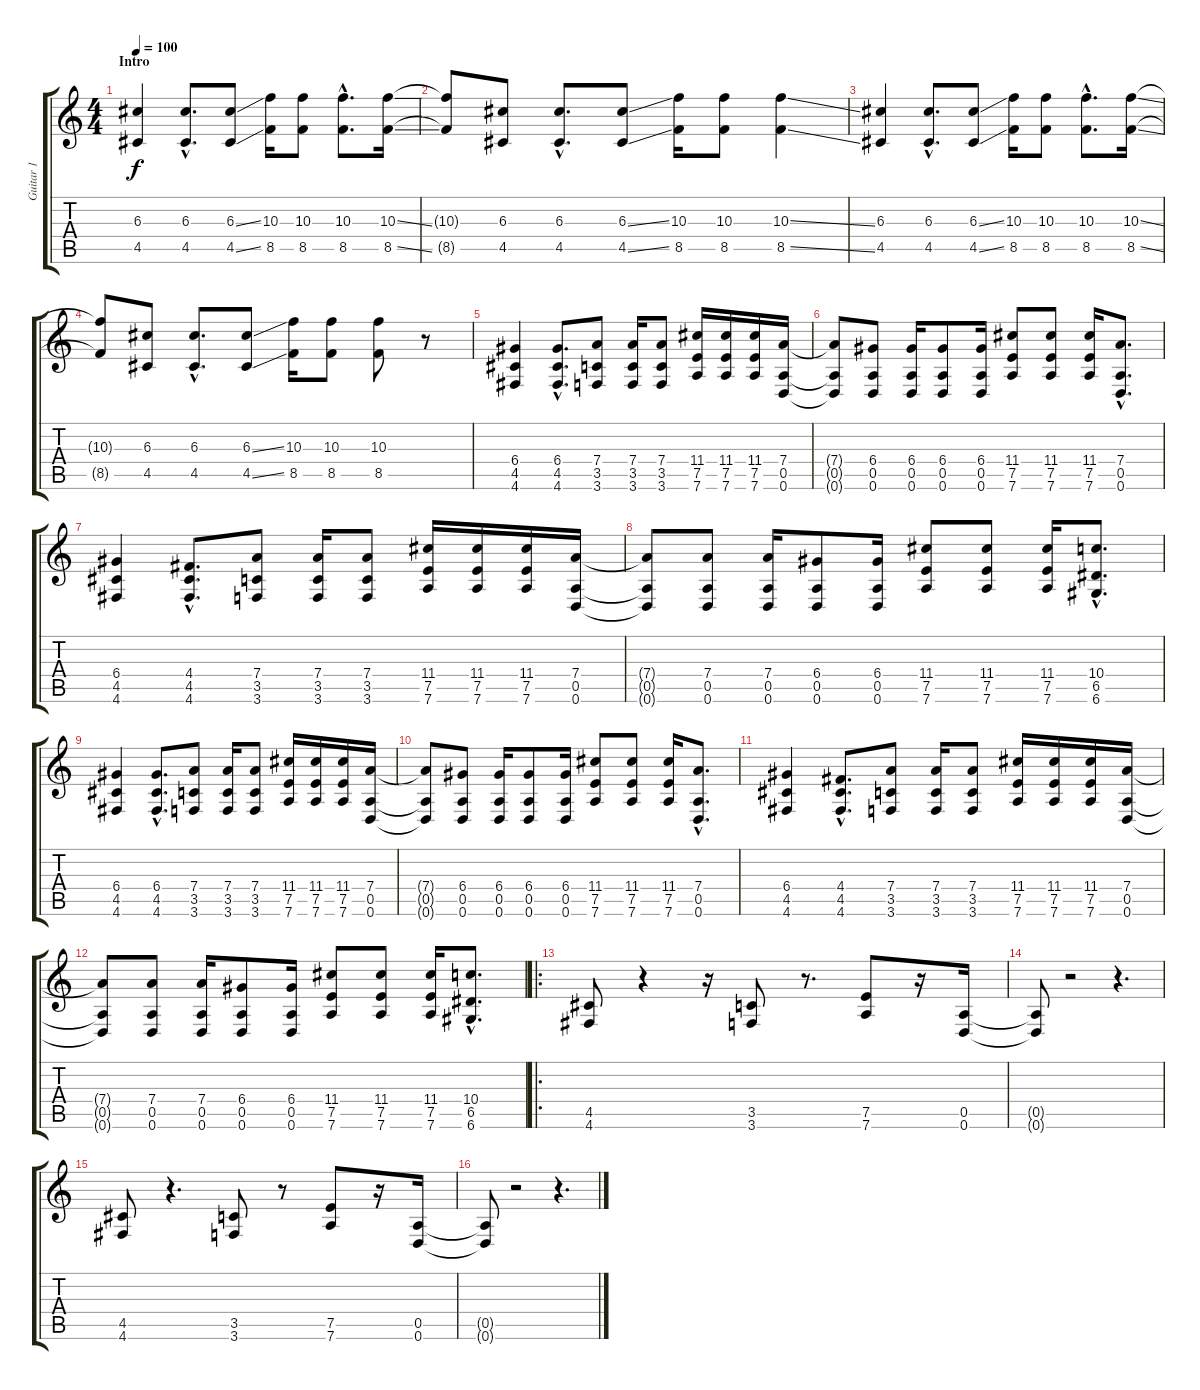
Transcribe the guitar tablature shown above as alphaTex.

\track ("Guitar 1" "Guitar 1") {instrument distortionguitar}
\staff {score tabs}
\tuning (E4 B3 G3 D3 A2 D2) {hide}
\ts (4 4)
\section ("" "Intro")
\tempo 100
\clef g2
\ks c
(6.3 4.5).4{dy f balance 4 instrument distortionguitar} (6.3{hac} 4.5{hac}).8{d} (6.3{ss} 4.5{ss}).8 (10.3 8.5).16 (10.3 8.5).8 (10.3{hac} 8.5{hac}).8{d} (10.3{ss} 8.5{ss}).16 |
(10.3{t} 8.5{t}).8 (6.3 4.5).8 (6.3{hac} 4.5{hac}).8{d} (6.3{ss} 4.5{ss}).8 (10.3 8.5).16 (10.3 8.5).8 (10.3{ss} 8.5{ss}).4 |
(6.3 4.5).4{balance 8} (6.3{hac} 4.5{hac}).8{d} (6.3{ss} 4.5{ss}).8 (10.3 8.5).16 (10.3 8.5).8 (10.3{hac} 8.5{hac}).8{d} (10.3{ss} 8.5{ss}).16 |
(10.3{t} 8.5{t}).8 (6.3 4.5).8 (6.3{hac} 4.5{hac}).8{d} (6.3{ss} 4.5{ss}).8 (10.3 8.5).16 (10.3 8.5).8 (10.3 8.5).8 r.8 |
(6.4 4.5 4.6).4 (6.4{hac} 4.5{hac} 4.6{hac}).8{d} (7.4 3.5 3.6).8 (7.4 3.5 3.6).16 (7.4 3.5 3.6).8 (11.4 7.5 7.6).16 (11.4 7.5 7.6).16 (11.4 7.5 7.6).16 (7.4 0.5 0.6).16 |
(7.4{t} 0.5{t} 0.6{t}).8 (6.4 0.5 0.6).8 (6.4 0.5 0.6).16 (6.4 0.5 0.6).8 (6.4 0.5 0.6).16 (11.4 7.5 7.6).8 (11.4 7.5 7.6).8 (11.4 7.5 7.6).16 (7.4{hac} 0.5{hac} 0.6{hac}).8{d} |
(6.4 4.5 4.6).4 (4.4{hac} 4.5{hac} 4.6{hac}).8{d} (7.4 3.5 3.6).8 (7.4 3.5 3.6).16 (7.4 3.5 3.6).8 (11.4 7.5 7.6).16 (11.4 7.5 7.6).16 (11.4 7.5 7.6).16 (7.4 0.5 0.6).16 |
(7.4{t} 0.5{t} 0.6{t}).8 (7.4 0.5 0.6).8 (7.4 0.5 0.6).16 (6.4 0.5 0.6).8 (6.4 0.5 0.6).16 (11.4 7.5 7.6).8 (11.4 7.5 7.6).8 (11.4 7.5 7.6).16 (10.4{hac} 6.5{hac} 6.6{hac}).8{d} |
(6.4 4.5 4.6).4 (6.4{hac} 4.5{hac} 4.6{hac}).8{d} (7.4 3.5 3.6).8 (7.4 3.5 3.6).16 (7.4 3.5 3.6).8 (11.4 7.5 7.6).16 (11.4 7.5 7.6).16 (11.4 7.5 7.6).16 (7.4 0.5 0.6).16 |
(7.4{t} 0.5{t} 0.6{t}).8 (6.4 0.5 0.6).8 (6.4 0.5 0.6).16 (6.4 0.5 0.6).8 (6.4 0.5 0.6).16 (11.4 7.5 7.6).8 (11.4 7.5 7.6).8 (11.4 7.5 7.6).16 (7.4{hac} 0.5{hac} 0.6{hac}).8{d} |
(6.4 4.5 4.6).4 (4.4{hac} 4.5{hac} 4.6{hac}).8{d} (7.4 3.5 3.6).8 (7.4 3.5 3.6).16 (7.4 3.5 3.6).8 (11.4 7.5 7.6).16 (11.4 7.5 7.6).16 (11.4 7.5 7.6).16 (7.4 0.5 0.6).16 |
(7.4{t} 0.5{t} 0.6{t}).8 (7.4 0.5 0.6).8 (7.4 0.5 0.6).16 (6.4 0.5 0.6).8 (6.4 0.5 0.6).16 (11.4 7.5 7.6).8 (11.4 7.5 7.6).8 (11.4 7.5 7.6).16 (10.4{hac} 6.5{hac} 6.6{hac}).8{d} |
\ro
(4.5 4.6).8 r.4 r.16 (3.5 3.6).8 r.8{d} (7.5 7.6).8 r.16 (0.5 0.6).16 |
(0.5{t} 0.6{t}).8 r.2 r.4{d} |
(4.5 4.6).8 r.4{d} (3.5 3.6).8 r.8 (7.5 7.6).8 r.16 (0.5 0.6).16 |
(0.5{t} 0.6{t}).8 r.2 r.4{d}
